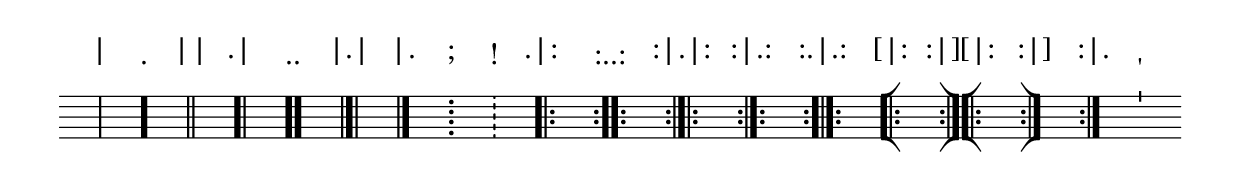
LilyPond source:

\header {
  texidoc = "
There are many types of bar lines available. 

"
  doctitle = "Many types of bar lines"
}
%% http://lsr.di.unimi.it/LSR/Item?id=89
%% see also http://www.lilypond.org/doc/v2.18/Documentation/notation/bars.fr.html

%% Updated/modified by P.P.Schneider on Feb. 2014

\score {
  {  
    s4 \bar "|"    \mark \markup {  \simple "|" }
    s \bar "."     \mark \markup {  \simple "." }
    s \bar "||"    \mark \markup {  \simple "||" }
    s \bar ".|"    \mark \markup {  \simple ".|" }
    s \bar ".."    \mark \markup {  \simple ".." }
    s \bar "|.|"   \mark \markup {  \simple "|.|" }
    s \bar "|."    \mark \markup {  \simple "|." }
    s \bar ";"     \mark \markup {  \simple ";" }
    s \bar "!"     \mark \markup {  \simple "!" }
    s \bar ".|:"   \mark \markup {  \simple ".|:" }
    s \bar ":..:"  \mark \markup {  \simple ":..:" }
    s \bar ":|.|:" \mark \markup {  \simple ":|.|:" }
    s \bar ":|.:"  \mark \markup {  \simple ":|.:" }
    s \bar ":.|.:" \mark \markup {  \simple ":.|.:" }
    s \bar "[|:"   \mark \markup {  \simple "[|:" }
    s \bar ":|][|:"\mark \markup {  \simple ":|][|:" }
    s \bar ":|]"   \mark \markup {  \simple ":|]" }
    s \bar ":|."   \mark \markup {  \simple ":|." }
    s \bar "'"     \mark \markup {  \simple "'" }
    s \bar ""
  }
  \layout {
    indent = 0
    \context {
      \Score
      \override TimeSignature.stencil = ##f
      \override Clef.stencil = ##f
      \override RehearsalMark.padding = #3
    }
  }
}

